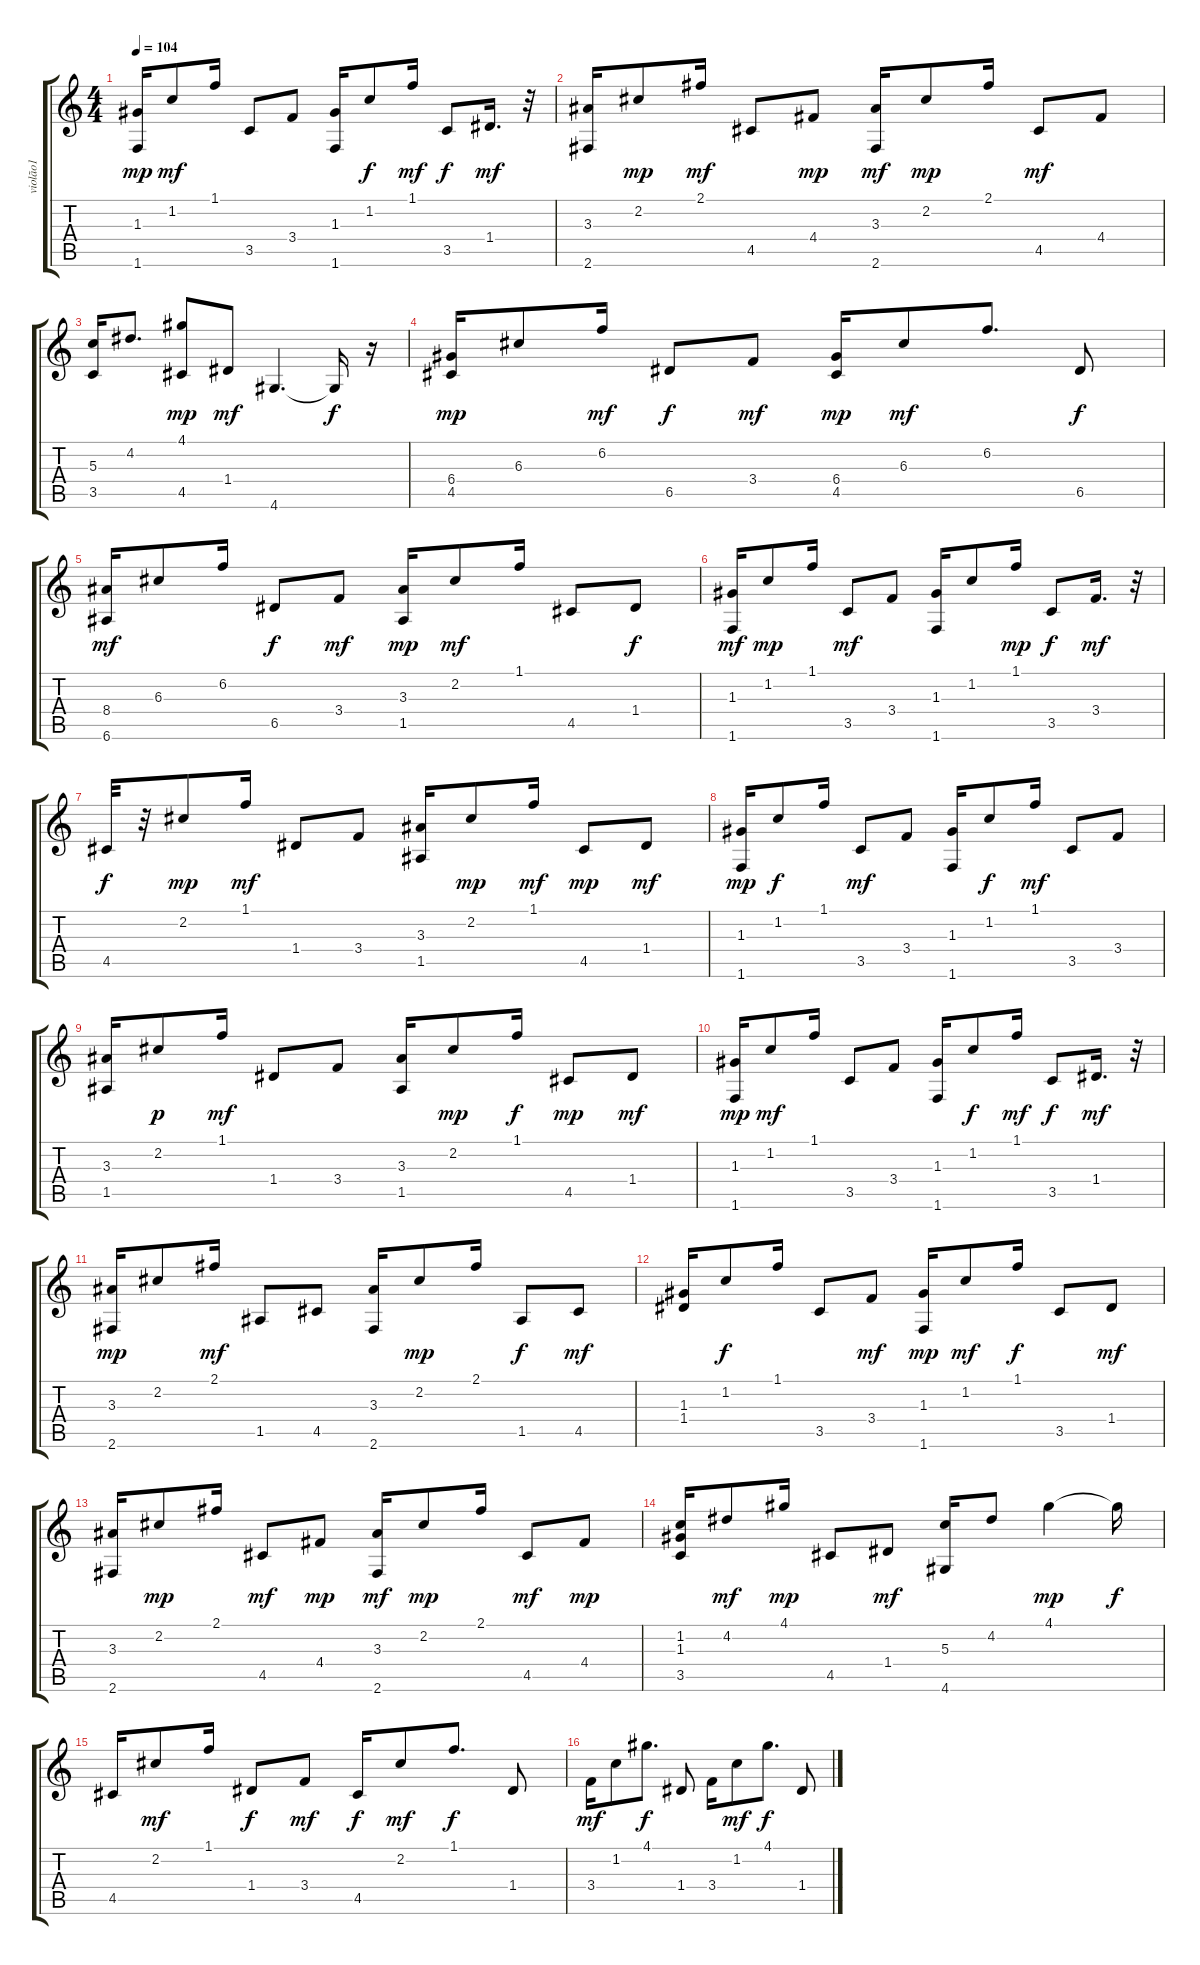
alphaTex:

\track ("violão1" "violão1") {instrument acousticguitarnylon}
\staff {score tabs}
\tuning (E4 B3 G3 D3 A2 E2) {hide}
\ts (4 4)
\tempo 104
\clef g2
\ks c
(1.3 1.6).16{dy mp} 1.2.8{dy mf} 1.1.16 3.5.8 3.4.8 (1.3 1.6).16 1.2.8{dy f} 1.1.16{dy mf} 3.5.8{dy f} 1.4.16{d dy mf} r.32 |
(3.3 2.6).16 2.2.8{dy mp} 2.1.16{dy mf} 4.5.8 4.4.8{dy mp} (3.3 2.6).16{dy mf} 2.2.8{dy mp} 2.1.16 4.5.8{dy mf} 4.4.8 |
(5.3 3.5).16 4.2.8{d} (4.1 4.5).8{dy mp} 1.4.8{dy mf} 4.6.4{d} 4.6{t}.16{dy f} r.16 |
(6.4 4.5).16{dy mp} 6.3.8 6.2.16{dy mf} 6.5.8{dy f} 3.4.8{dy mf} (6.4 4.5).16{dy mp} 6.3.8{dy mf} 6.2.8{d} 6.5.8{dy f} |
(8.4 6.6).16{dy mf} 6.3.8 6.2.16 6.5.8{dy f} 3.4.8{dy mf} (3.3 1.5).16{dy mp} 2.2.8{dy mf} 1.1.16 4.5.8 1.4.8{dy f} |
(1.3 1.6).16{dy mf} 1.2.8{dy mp} 1.1.16 3.5.8{dy mf} 3.4.8 (1.3 1.6).16 1.2.8 1.1.16{dy mp} 3.5.8{dy f} 3.4.16{d dy mf} r.32 |
4.5.32{dy f} r.32 2.2.8{dy mp} 1.1.16{dy mf} 1.4.8 3.4.8 (3.3 1.5).16 2.2.8{dy mp} 1.1.16{dy mf} 4.5.8{dy mp} 1.4.8{dy mf} |
(1.3 1.6).16{dy mp} 1.2.8{dy f} 1.1.16 3.5.8{dy mf} 3.4.8 (1.3 1.6).16 1.2.8{dy f} 1.1.16{dy mf} 3.5.8 3.4.8 |
(3.3 1.5).16 2.2.8{dy p} 1.1.16{dy mf} 1.4.8 3.4.8 (3.3 1.5).16 2.2.8{dy mp} 1.1.16{dy f} 4.5.8{dy mp} 1.4.8{dy mf} |
(1.3 1.6).16{dy mp} 1.2.8{dy mf} 1.1.16 3.5.8 3.4.8 (1.3 1.6).16 1.2.8{dy f} 1.1.16{dy mf} 3.5.8{dy f} 1.4.16{d dy mf} r.32 |
(3.3 2.6).16{dy mp} 2.2.8 2.1.16{dy mf} 1.5.8 4.5.8 (3.3 2.6).16 2.2.8{dy mp} 2.1.16 1.5.8{dy f} 4.5.8{dy mf} |
(1.3 1.4).16 1.2.8{dy f} 1.1.16 3.5.8 3.4.8{dy mf} (1.3 1.6).16{dy mp} 1.2.8{dy mf} 1.1.16{dy f} 3.5.8 1.4.8{dy mf} |
(3.3 2.6).16 2.2.8{dy mp} 2.1.16 4.5.8{dy mf} 4.4.8{dy mp} (3.3 2.6).16{dy mf} 2.2.8{dy mp} 2.1.16 4.5.8{dy mf} 4.4.8{dy mp} |
(1.2 1.3 3.5).16 4.2.8{dy mf} 4.1.16{dy mp} 4.5.8 1.4.8{dy mf} (5.3 4.6).16 4.2.8 4.1.4{dy mp} 4.1{t}.16{dy f} |
4.5.16 2.2.8{dy mf} 1.1.16 1.4.8{dy f} 3.4.8{dy mf} 4.5.16{dy f} 2.2.8{dy mf} 1.1.8{d dy f} 1.4.8 |
3.4.16{dy mf} 1.2.8 4.1.8{d dy f} 1.4.8 3.4.16 1.2.8{dy mf} 4.1.8{d dy f} 1.4.8
